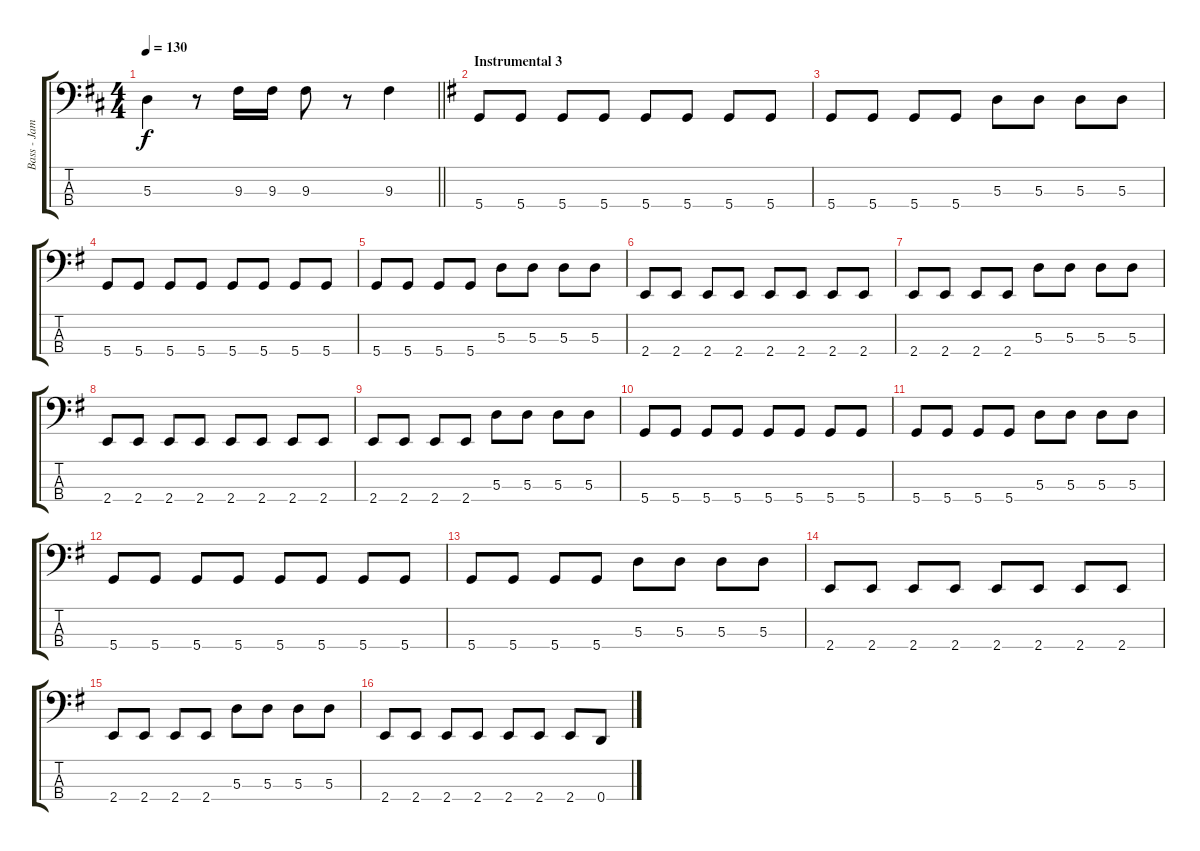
\track ("Bass - James Johnston" "Bass - Jam") {instrument electricbassfinger}
\staff {score tabs}
\tuning (G2 D2 A1 D1) {hide}
\ts (4 4)
\tempo 130
\clef f4
\barLineRight lightlight
\ks d
5.3.4{dy f} r.8 9.3.16 9.3.16 9.3.8 r.8 9.3.4 |
\section ("" "Instrumental 3")
\ks g
5.4.8{volume 11} 5.4.8 5.4.8 5.4.8 5.4.8 5.4.8 5.4.8 5.4.8 |
5.4.8 5.4.8 5.4.8 5.4.8 5.3.8 5.3.8 5.3.8 5.3.8 |
5.4.8 5.4.8 5.4.8 5.4.8 5.4.8 5.4.8 5.4.8 5.4.8 |
5.4.8 5.4.8 5.4.8 5.4.8 5.3.8 5.3.8 5.3.8 5.3.8 |
2.4.8 2.4.8 2.4.8 2.4.8 2.4.8 2.4.8 2.4.8 2.4.8 |
2.4.8 2.4.8 2.4.8 2.4.8 5.3.8 5.3.8 5.3.8 5.3.8 |
2.4.8 2.4.8 2.4.8 2.4.8 2.4.8 2.4.8 2.4.8 2.4.8 |
2.4.8 2.4.8 2.4.8 2.4.8 5.3.8 5.3.8 5.3.8 5.3.8 |
5.4.8 5.4.8 5.4.8 5.4.8 5.4.8 5.4.8 5.4.8 5.4.8 |
5.4.8 5.4.8 5.4.8 5.4.8 5.3.8 5.3.8 5.3.8 5.3.8 |
5.4.8{volume 12} 5.4.8 5.4.8 5.4.8 5.4.8 5.4.8 5.4.8 5.4.8 |
5.4.8 5.4.8 5.4.8 5.4.8 5.3.8 5.3.8 5.3.8 5.3.8 |
2.4.8{volume 13} 2.4.8 2.4.8 2.4.8 2.4.8 2.4.8 2.4.8 2.4.8 |
2.4.8 2.4.8 2.4.8 2.4.8 5.3.8 5.3.8 5.3.8 5.3.8 |
2.4.8 2.4.8 2.4.8 2.4.8 2.4.8 2.4.8 2.4.8 0.4.8
